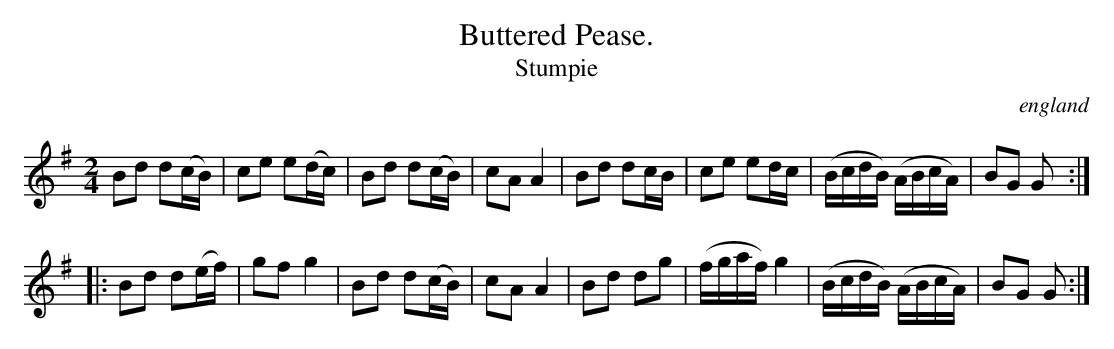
X:1
T:Buttered Pease.
T:Stumpie
O:england
M:2/4
L:1/8
K:G
Bd d(c/B/)| ce        e(d/c/)| Bd         d(c/B/)  |cA A2|\
Bd dc/B/  | ce        ed/c/  |(B/c/d/B/) (A/B/c/A/)|BG G::
Bd d(e/f/)| gf        g2     | Bd         d(c/B/)  |cA A2|\
Bd dg     |(f/g/a/f/) g2     |(B/c/d/B/) (A/B/c/A/)|BG G:|
